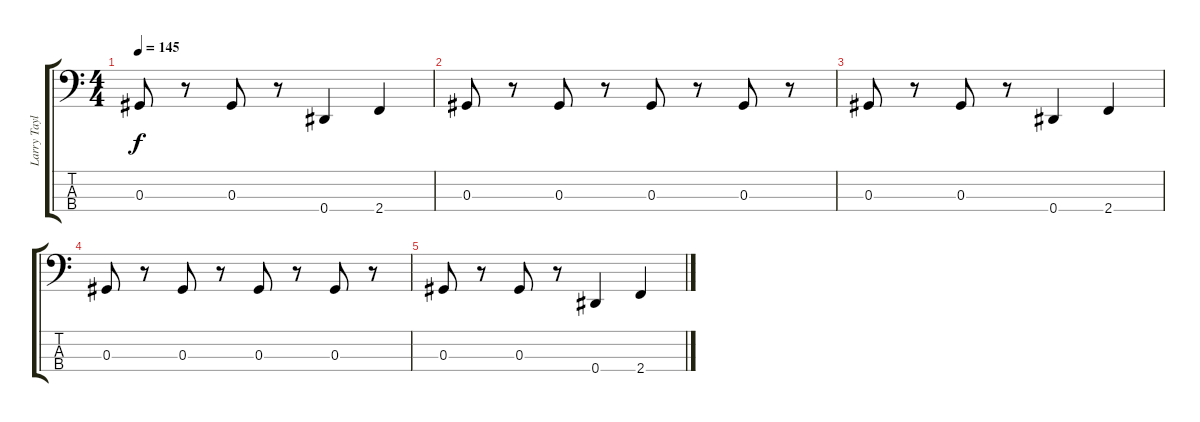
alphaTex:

\track ("Larry Taylor" "Larry Tayl") {instrument electricbassfinger}
\staff {score tabs}
\tuning (Gb2 Db2 Ab1 Eb1) {hide}
\ts (4 4)
\tempo 145
\clef f4
\ks c
0.3.8{dy f} r.8 0.3.8 r.8 0.4.4 2.4.4 |
0.3.8 r.8 0.3.8 r.8 0.3.8 r.8 0.3.8 r.8 |
0.3.8 r.8 0.3.8 r.8 0.4.4 2.4.4 |
0.3.8 r.8 0.3.8 r.8 0.3.8 r.8 0.3.8 r.8 |
0.3.8 r.8 0.3.8 r.8 0.4.4 2.4.4
